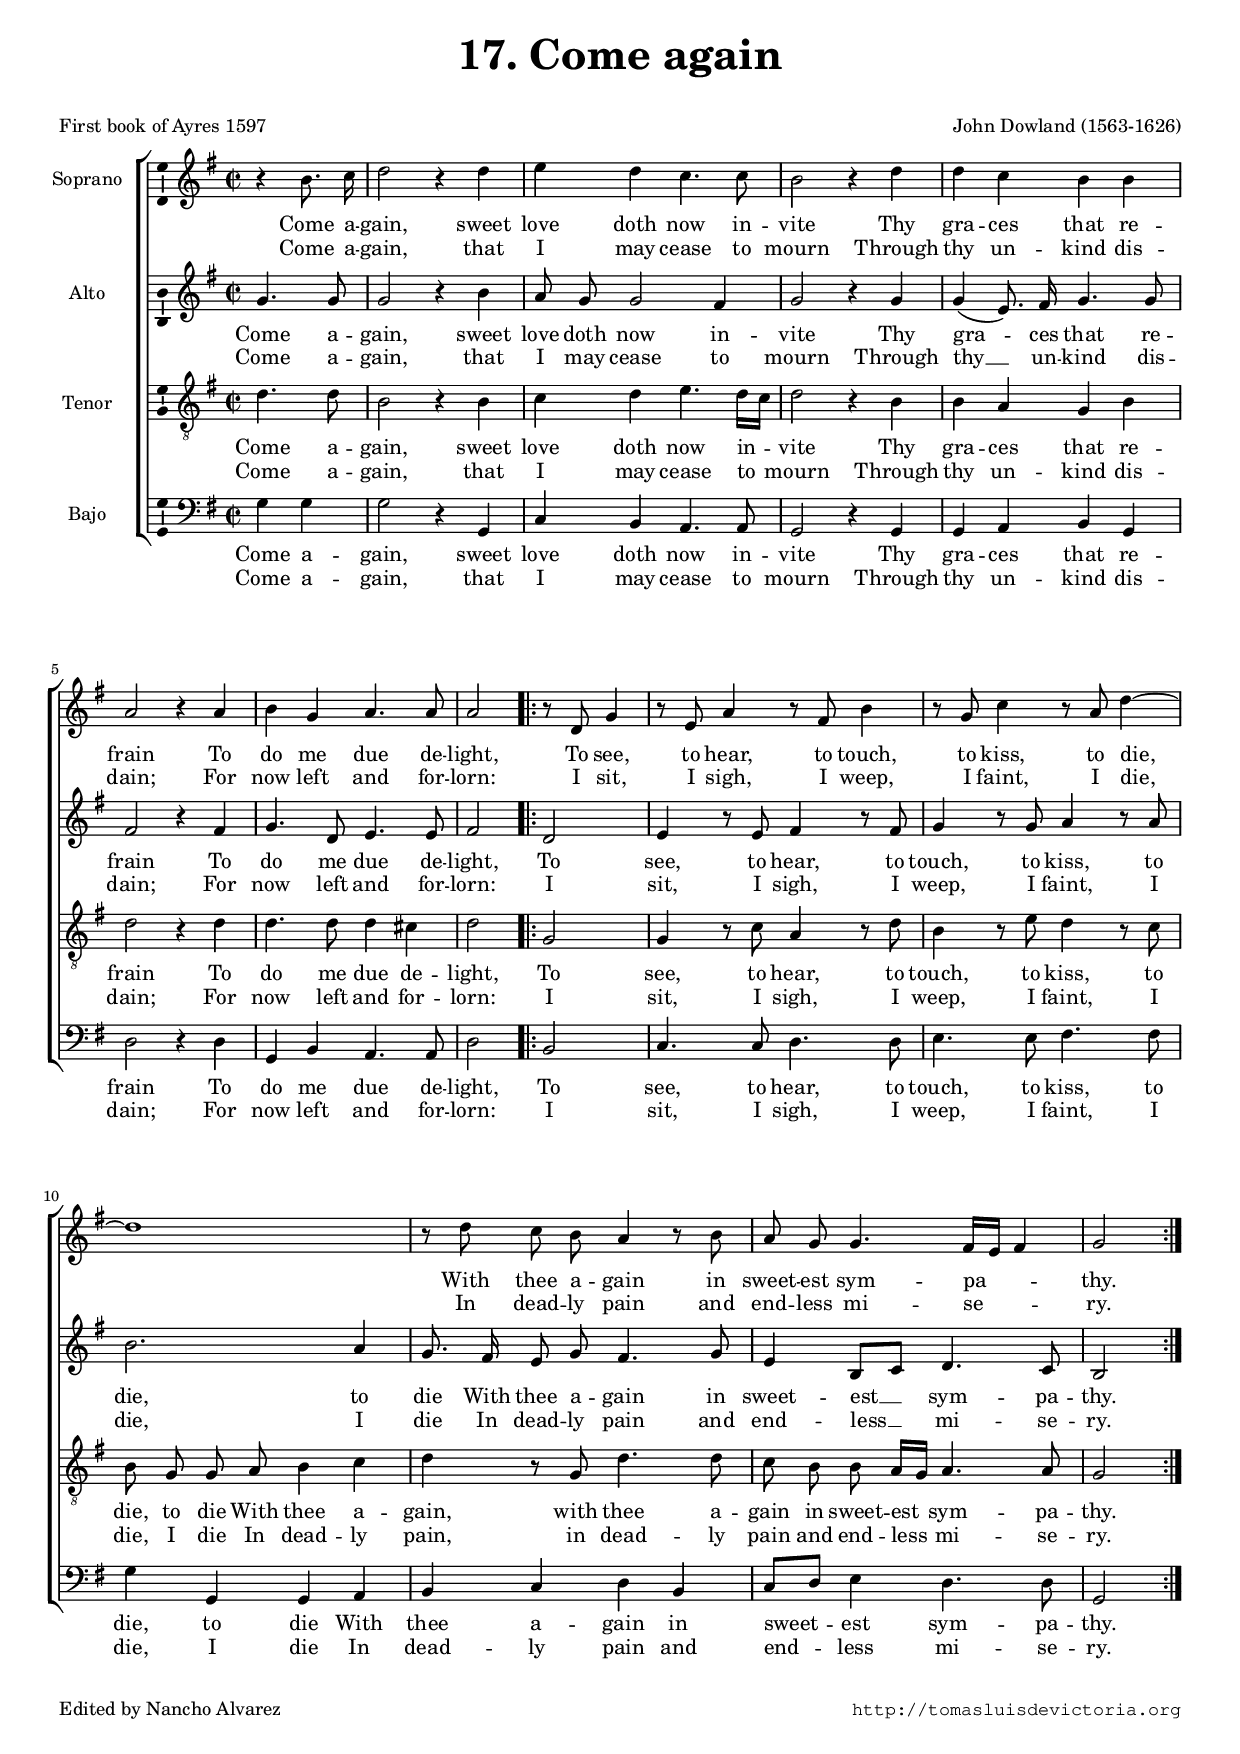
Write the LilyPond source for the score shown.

\version "2.18.0"

#(set-default-paper-size "a4")
#(set-global-staff-size 16.2)
#(ly:set-option 'point-and-click #f)
%mobile -s14.5 -i1.4

ss=\once \set suggestAccidentals = ##t
htitle="Come again"
hcomposer="Dowland"

\header {
	title=\markup{\fontsize #3 "17. Come again" }
	subsubtitle=\markup{\null \vspace #1 }
	composer="John Dowland (1563-1626)"
        pdfauthor=\composer
	poet="First book of Ayres 1597"
	%opus="(-)"
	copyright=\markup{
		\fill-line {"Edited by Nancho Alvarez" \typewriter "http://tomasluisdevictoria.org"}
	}
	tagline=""
}

global={\key g \major \time 2/2 \partial 2 \skip 2 \skip 1*6 \skip 2 \bar ".|:"
				\skip 2 \skip 1*5 \skip 2 \bar ":|." }


cantus={
	r4 b'8. c''16 |
	d''2 r4 d'' |
	e'' d'' c''4. c''8 |
	b'2 r4 d'' |
%5
	d'' c'' b' b' |
	a'2 r4 a' |
	b' g' a'4. a'8 |
	a'2 r8 d' g'4 |
	r8 e' a'4 r8 fis' b'4 |
%10
	r8 g' c''4 r8 a' d''4 ~ |
	d''1 |
	r8 d'' c'' b' a'4 r8 b' |
	a' g' g'4. fis'16[ e'] fis'4 |
	g'2 
}

altus={
	g'4. g'8 |
	g'2 r4 b' |
	a'8 g' g'2 fis'4 |
	g'2 r4 g' |
%5
	g'( e'8.) fis'16 g'4. g'8 |
	fis'2 r4 fis' |
	g'4. d'8 e'4. e'8 |
	fis'2 d' |
	e'4 r8 e' fis'4 r8 fis' |
%10
	g'4 r8 g' a'4 r8 a' |
	b'2. a'4 |
	g'8. fis'16 e'8 g' fis'4. g'8 |
	e'4 b8[ c'] d'4. c'8 |
	b2
}

tenor={
	d'4. d'8 |
	b2 r4 b |
	c' d' e'4. d'16[ c'] |
	d'2 r4 b |
%5
	b a g b |
	d'2 r4 d' |
	d'4. d'8 d'4 cis' |
	d'2 g |
	g4 r8 c' a4 r8 d' |
%10
	b4 r8 e' d'4 r8 c' |
	b g g a b4 c' |
	d' r8 g d'4. d'8 |
	c' b b a16[ g] a4. a8 |
	g2 
}

bassus={
	g4 g |
	g2 r4 g, |
	c b, a,4. a,8 |
	g,2 r4 g, |
%5
	g, a, b, g, |
	d2 r4 d |
	g, b, a,4. a,8 |
	d2 b, |
	c4. c8 d4. d8 |
%10
	e4. e8 fis4. fis8 |
	g4 g, g, a, |
	b, c d b, |
	c8[ d] e4 d4. d8 |
	g,2 
}


textocantus=\lyricmode{
Come a -- gain,
sweet love doth now in -- vite
Thy gra -- ces that re -- frain
To do me due de -- light,
To see,
to hear,
to touch,
to kiss,
to die, _
With thee a -- gain 
in sweet -- est sym -- pa -- _ _ thy.
}

textoaltus=\lyricmode{
Come a -- gain,
sweet love doth now in -- vite
Thy gra -- _ ces that re -- frain
To do me due de -- light,
To see,
to hear,
to touch,
to kiss,
to die, to die
With thee a -- gain 
in sweet -- est __ _ sym -- pa -- thy.	
}

textotenor=\lyricmode{
Come a -- gain,
sweet love doth now in -- _ vite
Thy gra -- ces that re -- frain
To do me due de -- light,
To see,
to hear,
to touch,
to kiss,
to die, to die
With thee a -- gain,
with thee a -- gain 
in sweet -- est _ sym -- pa -- thy.
}

textobassus=\lyricmode{
Come a -- gain,
sweet love doth now in -- vite
Thy gra -- ces that re -- frain
To do me due de -- light,
To see,
to hear,
to touch,
to kiss,
to die, to die
With thee a -- gain 
in sweet -- _ est sym -- pa -- thy.
}

textocantusb=\lyricmode{
Come a -- gain,
that I may cease to mourn
Through thy un -- kind dis -- dain;
For now left and for -- lorn:
I sit,
I sigh,
I weep,
I faint,
I die, _
In dead -- ly pain and end -- less mi -- se -- _ _ ry.
}

textoaltusb=\lyricmode{
Come a -- gain,
that I may cease to mourn
Through thy __ _ un -- kind dis -- dain;
For now left and for -- lorn:
I sit,
I sigh,
I weep,
I faint,
I die,
I die
In dead -- ly pain and end -- less __ _ mi -- se -- ry.
}

textotenorb=\lyricmode{
Come a -- gain,
that I may cease to _ mourn
Through thy un -- kind dis -- dain;
For now left and for -- lorn:
I sit,
I sigh,
I weep,
I faint,
I die, I die 
In dead -- ly pain,
in dead -- ly pain and end -- less _ mi -- se -- ry.
}

textobassusb=\lyricmode{
Come a -- gain,
that I may cease to mourn
Through thy un -- kind dis -- dain;
For now left and for -- lorn:
I sit,
I sigh,
I weep,
I faint,
I die, I die
In dead -- ly pain and end -- _ less mi -- se -- ry.	
}


\score {
\new ChoirStaff<<

	\new Staff <<\global
	\new Voice="v1" {
		\set Staff.instrumentName="Soprano " 
		\clef "treble"
		\cantus }
	\new Lyrics \lyricsto "v1" {\textocantus }
	\new Lyrics \lyricsto "v1" {\textocantusb }
	>>

	
	\new Staff << \global
	\new Voice="v2" {
		\set Staff.instrumentName="Alto "
		\clef "treble" 
		\altus}
	\new Lyrics \lyricsto "v2" {\textoaltus }
	\new Lyrics \lyricsto "v2" {\textoaltusb }
	>>

	
	\new Staff <<\global
	\new Voice="v3" {
		\set Staff.instrumentName="Tenor "
		\clef "G_8"
		\tenor }
	\new Lyrics \lyricsto "v3" {\textotenor }
	\new Lyrics \lyricsto "v3" {\textotenorb }
	>>
	

	\new Staff <<\global
	\new Voice="v4" {
		\set Staff.instrumentName="Bajo "
		\clef "bass" 
		\bassus }
	\new Lyrics \lyricsto "v4" {\textobassus }
	\new Lyrics \lyricsto "v4" {\textobassusb }
	>>
	
>>

\layout{ 
	\context {\Lyrics 
		\override VerticalAxisGroup.staff-affinity = #UP
		\override VerticalAxisGroup.nonstaff-relatedstaff-spacing =
			#'((basic-distance . 0) (minimum-distance . 0) (padding . 1))
		\override LyricText.font-size = #1.2
		\override LyricHyphen.minimum-distance = #0.5
	}
	\context {\Score 
		tempoHideNote = ##t
		\override BarNumber.padding = #2 
	}
	\context {\Voice 
		melismaBusyProperties = #'()
		autoBeaming = ##f
	}
	\context {\Staff 
                %\RemoveEmptyStaves
                %\override VerticalAxisGroup.remove-first = ##t
		\override VerticalAxisGroup.staff-staff-spacing =
			#'((basic-distance . 11) (minimum-distance . 0) (padding . 1))
		\consists Ambitus_engraver 
		\override LigatureBracket.padding = #1
	}
}

%\midi { \mtempo }

}


\paper{
	evenHeaderMarkup=\markup  \fill-line { \fromproperty #'page:page-number-string \htitle \hcomposer }
	oddHeaderMarkup= \markup  \fill-line { \on-the-fly #not-first-page \hcomposer \on-the-fly #not-first-page \htitle \on-the-fly #not-first-page \fromproperty #'page:page-number-string }
	%system-count=20
	page-count = 1
	ragged-last-bottom = ##f
	indent=1.5\cm
	system-system-spacing =
	#'((basic-distance . 20) (minimum-distance . 0) (padding . 5))
	top-system-spacing = % header
	#'((basic-distance . 9) (minimum-distance . 0) (padding . 0))
	last-bottom-spacing = % footer
	#'((basic-distance . 14) (minimum-distance . 0) (padding . 0))
	markup-system-spacing.padding = #1.5
}
